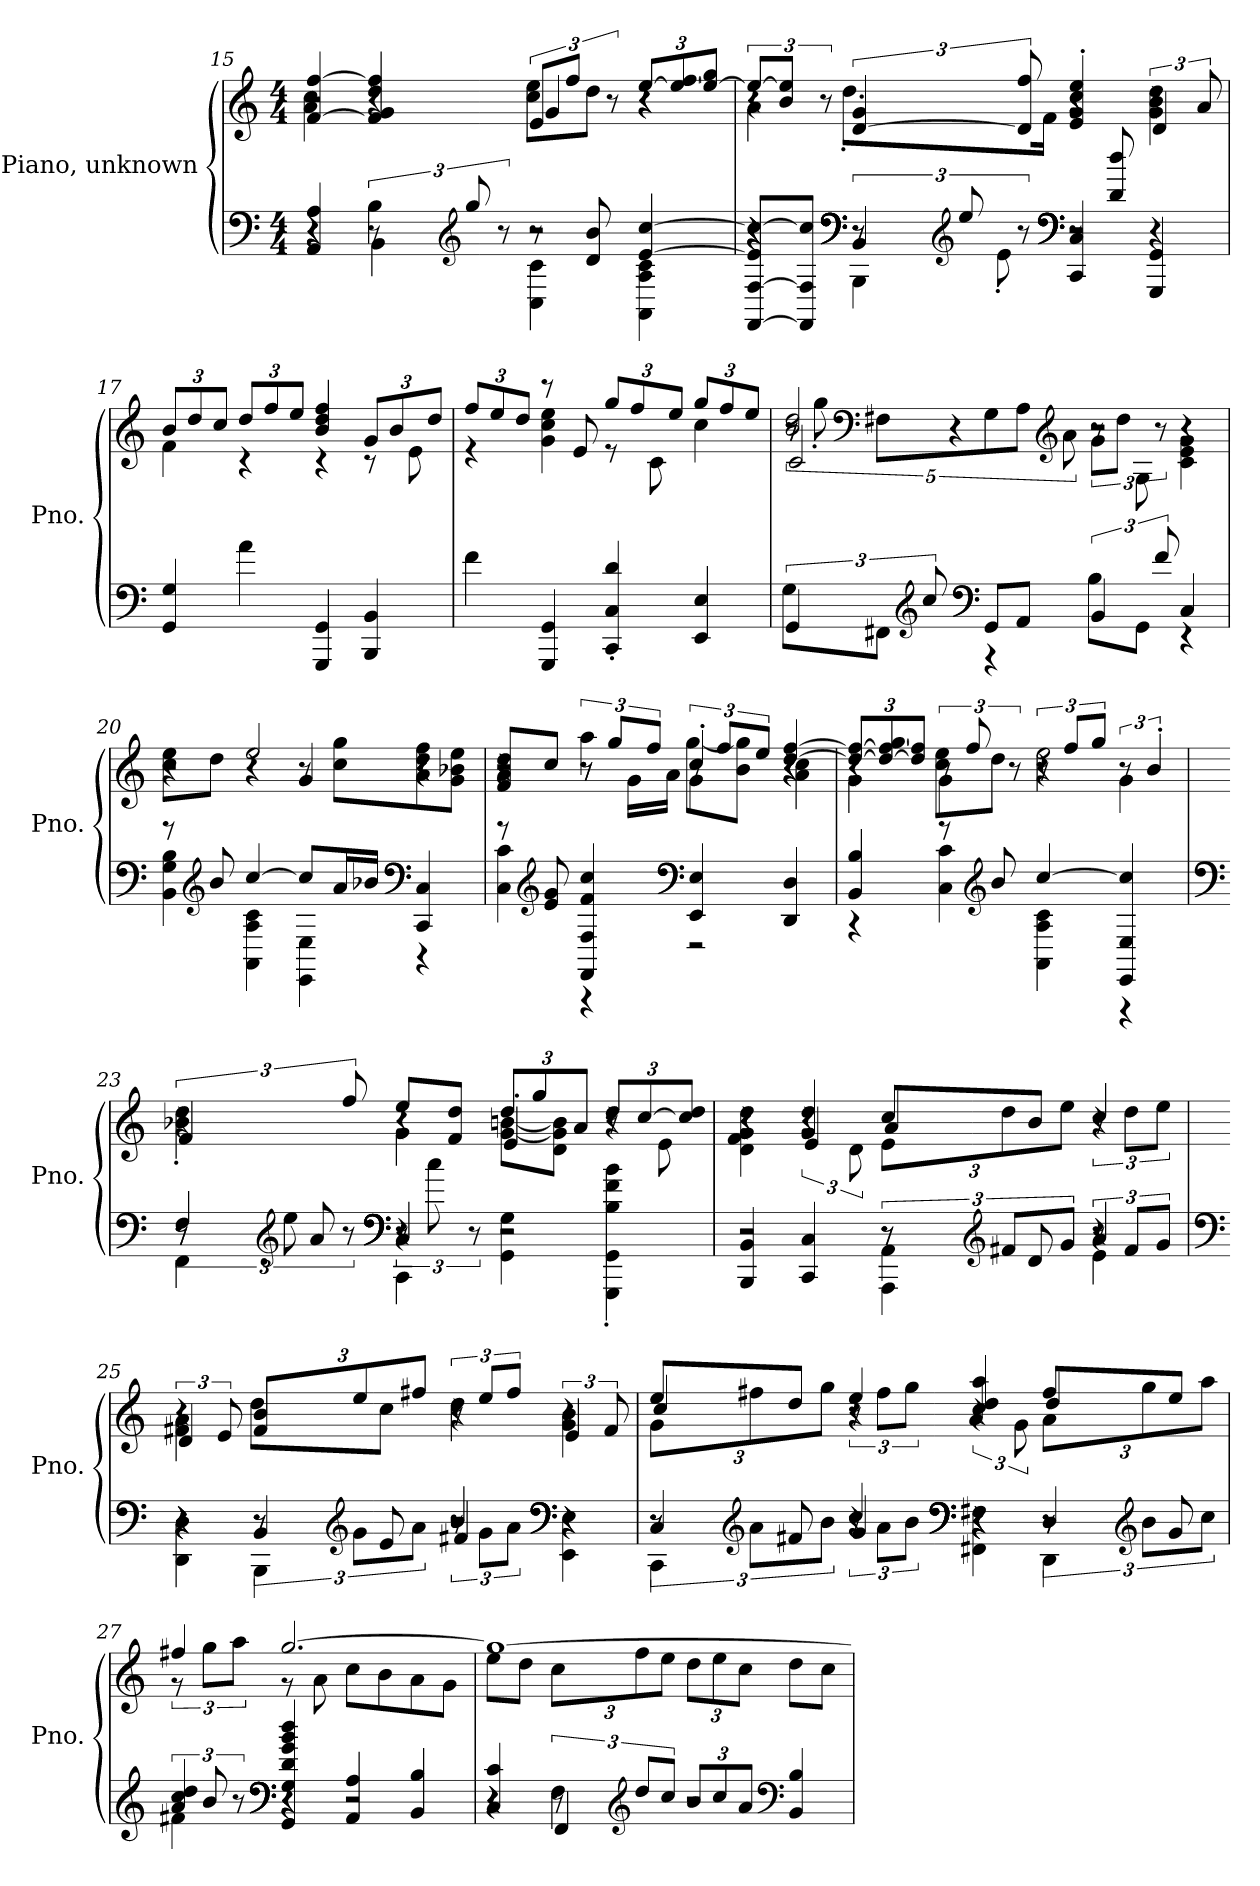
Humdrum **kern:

**kern	**kern
*part1	*part1
*staff2	*staff1
*I"Piano, unknown	*
*I'Pno.	*
!!LO:LB:g=z
*clefF4	*clefG2
*k[]	*k[]
*M4/4	*M4/4
=15	=15
*^	*^
*	*^	*	*^
4AA/ 4A/	4r	4r	[4f/ [4ff/	4a\ 4cc\	2r
12r	4B\	4BB\	4f/] 4g/ 4dd/ 4ff/]	4r	.
*clefG2	*	*	*	*	*
12gg/	.	.	.	.	.
12r	.	.	.	.	.
8r	4C\ 4c\	2r	12e/L	8cc\ 8ee\L	4g/
.	.	.	12ff/J	.	.
8d/ 8b/	.	.	.	8dd\J	.
.	.	.	12r	.	.
*	*	*	*Xbrackettup	*	*
[4e/ [4cc/	4AA\ 4A\ 4c\	.	[12ee/L	4r	4r
.	.	.	12ee/_ 12ff/	.	.
.	.	.	12ee/_ 12gg/J	.	.
=16	=16	=16	=16	=16	=16
*	*	*^	*	*	*
*	*	*	*	*brackettup	*	*
[8FF/ [8F/ 8e/] 8cc/_L	4r	4r	4r	12ee/L_	4a\	4r
.	.	.	.	12b/ 12ee/]J	.	.
8FF/] 8F/] 8cc/]J	.	.	.	.	.	.
.	.	.	.	12r	.	.
*clefF4	*	*	*	*	*	*
12r	8r	4BB/	4BBB\	[6d/	8.dd'\L	4g/
*clefG2	*	*	*	*	*	*
12ee/	.	.	.	.	.	.
.	8e'\	.	.	.	.	.
12r	.	.	.	12d/] 12ff/	.	.
.	.	.	.	.	16f\Jk	.
*clefF4	*	*	*	*	*	*
8r	2r	4CC/ 4C/	2r	4e/' 4g/' 4cc/' 4ee/'	4r	4r
8d/ 8dd/	.	.	.	.	.	.
4GGG/ 4GG/	.	4r	.	6r	4g\ 4b\ 4dd\	4d/
.	.	.	.	12a/	.	.
*v	*v	*v	*v	*	*	*
*	*v	*v	*v
!!LO:PB:g=z
=17	=17
*	*Xbrackettup
*	*^
4GG/ 4G/	12b/L	4f\
.	12dd/	.
.	12cc/J	.
4a\	12dd/L	4r
.	12ff/	.
.	12ee/J	.
4GGG/ 4GG/	4b/ 4dd/ 4ff/	4r
4BBB/ 4BB/	12g/L	8r
.	12b/	.
.	.	8e\
.	12dd/J	.
=18	=18	=18
4f\	12ff/L	4r
.	12ee/	.
.	12dd/J	.
4GGG/ 4GG/	8r	4g\ 4cc\ 4ee\
.	8e/	.
4CC/' 4C/' 4d/'	12gg/L	8r
.	12ff/	.
.	.	8c\
.	12ee/J	.
4EE/ 4E/	12gg/L	4cc\
.	12ff/	.
.	12ee/J	.
=19	=19	=19
*^	*	*
*	*	*	*brackettup
*	*	*^	*^
6GG/	8G\L	2b/ 2dd/	10r	2c/	8r
.	.	.	10gg'\	.	.
*	*	*clefF4	*	*	*
.	8FF#X\J	.	.	.	8F#X\L
*clefG2	*	*	*	*	*
12cc/	.	.	.	.	.
.	.	.	5r	.	.
*clefF4	*	*	*	*	*
8GG/L	4r	.	.	.	8G\
8AA/J	.	.	.	.	8A\J
*	*	*clefG2	*	*	*
.	.	.	10a\	.	.
6BB/	8B\L	2r	12g\L	2r	8r
.	.	.	12dd\J	.	.
.	8GG\J	.	.	.	8G\
12f/	.	.	12r	.	.
4C/	4r	.	4c\ 4e\ 4g\	.	4r
*	*	*	*	*v	*v
!!LO:LB:g=z
=20	=20	=20	=20	=20
8r	4BB\ 4G\ 4B\	4r	8cc\ 8ee\L	2r
*clefG2	*	*	*	*
8b/	.	.	8dd\J	.
[4cc/	4AA\ 4A\ 4c\	2ee/	4r	.
8cc/L]	4EE\ 4E\	.	8r	4g/
16a/L	.	.	8cc\ 8gg\L	.
16b-X/JJ	.	.	.	.
*clefF4	*	*	*	*
4CC/ 4C/	4r	4r	8a\ 8dd\ 8ff\	4r
.	.	.	8g\ 8b-X\ 8ee\J	.
=21	=21	=21	=21	=21
*	*	*	*	*^
8r	4C\ 4c\	8f/ 8a/ 8dd/L	4r	2r	4r
*clefG2	*	*	*	*	*
8e/ 8g/	.	8cc/J	.	.	.
4FF/ 4F/ 4f/ 4cc/	4r	12r	4aa\	.	8r
.	.	12gg/L	.	.	.
.	.	.	.	.	16g\LL
.	.	12ff/J	.	.	.
.	.	.	.	.	16a\JJ
*clefF4	*	*	*	*	*
4EE/ 4E/	2r	12r	4g\	4cc'/	[8gg\L
.	.	12ff/L	.	.	.
.	.	.	.	.	8b\ 8gg\]J
.	.	12ee/J	.	.	.
4DD/ 4D/	.	[4dd/ [4ff/	4r	4r	4a\ 4cc\
*	*	*v	*v	*v	*v
=22	=22	=22
*	*	*Xbrackettup
*	*	*^
*	*	*	*^
4BB/ 4B/	4r	12dd/_ 12ff/_L	4r	4g\
.	.	12dd/_ 12ff/_ 12gg/	.	.
.	.	12dd/] 12ff/]J	.	.
*	*	*brackettup	*	*
8r	4C\ 4c\	12r	4g\	8cc\ 8ee\L
.	.	12ff/	.	.
*clefG2	*	*	*	*
8b/	.	.	.	8dd\J
.	.	12r	.	.
[4cc/	4AA\ 4A\ 4c\	12r	2ee\	4r
.	.	12ff/L	.	.
.	.	12gg/J	.	.
4EE/ 4E/ 4cc/]	4r	12r	.	4g\
.	.	6b'/	.	.
*v	*v	*	*	*
!!LO:LB:g=z	!!	!!
=23	=23	=23	=23
*clefF4	*	*	*
*^	*	*	*
*	*^	*	*	*
*	*	*^	*	*	*
8r	12r	4F/	4FF\	6r	4b-X\' 4dd\'	4f/
*clefG2	*	*	*	*	*	*
.	12ee\	.	.	.	.	.
8a/	.	.	.	.	.	.
.	12r	.	.	12ff/	.	.
*clefF4	*	*	*	*	*	*
4C/	12r	4r	4CC\	8ee/L	4g\	4r
.	12cc\	.	.	.	.	.
.	.	.	.	8f/ 8dd/J	.	.
.	12r	.	.	.	.	.
*	*	*	*	*Xbrackettup	*	*
2r	4GG\ 4G\	2r	2r	12dd/L	[8g\ [8bn\L	4e'/
.	.	.	.	12gg/	.	.
.	.	.	.	.	8d\ 8g\] 8b\]J	.
.	.	.	.	12a/J	.	.
.	4GGG\' 4GG\' 4B\' 4f\' 4b\'	.	.	12dd/L	8r	4r
.	.	.	.	[12cc/	.	.
.	.	.	.	.	8e\	.
.	.	.	.	12cc/] 12dd/J	.	.
=24	=24	=24	=24	=24	=24	=24
2r	2r	4BBB/ 4BB/	2r	4r	4d\ 4f\ 4g\ 4dd\	4r
*	*	*	*	*	*brackettup	*
.	.	4CC/ 4C/	.	4g/ 4dd/	6r	4e/
.	.	.	.	.	12d\	.
*	*	*	*	*	*Xbrackettup	*
8r	4AA\	12r	4AAA\	8cc/L	12e\L	4a/
*clefG2	*	*	*	*	*	*
.	.	12f#X/L	.	.	12dd\	.
8d/	.	.	.	8b/J	.	.
.	.	12g/J	.	.	12ee\J	.
*	*	*	*	*	*brackettup	*
4a/	4e\	12r	4r	4cc/	12r	4r
.	.	12f#/L	.	.	12dd\L	.
.	.	12g/J	.	.	12ee\J	.
!!LO:LB:g=z	!!	!!
=25	=25	=25	=25	=25	=25	=25
*clefF4	*	*	*	*	*	*
4r	4DD\ 4D\	4r	4r	6r	4f#X\ 4a\	4d/
.	.	.	.	12e/	.	.
*	*	*	*	*Xbrackettup	*	*
8r	12r	4BB/	4BBB\	12f#/L	8dd\L	4b/
*clefG2	*	*	*	*	*	*
.	12g\L	.	.	12ee/	.	.
8e/	.	.	.	.	8cc\J	.
.	12a\J	.	.	12ff#X/J	.	.
*	*	*	*	*brackettup	*	*
4b/	12r	4f#X/	2r	12r	4dd\	4r
.	12g\L	.	.	12ee/L	.	.
.	12a\J	.	.	12ff#/J	.	.
*clefF4	*	*	*	*	*	*
4r	4EE\ 4E\	4r	.	6r	4g\ 4b\	4e/
.	.	.	.	12f#/	.	.
=26	=26	=26	=26	=26	=26	=26
*	*	*	*	*	*Xbrackettup	*
8r	12r	4C/	4CC\	8ee/L	12g\L	4cc/
*clefG2	*	*	*	*	*	*
.	12a\L	.	.	.	12ff#X\	.
8f#X/	.	.	.	8dd/J	.	.
.	12b\J	.	.	.	12gg\J	.
*	*	*	*	*	*brackettup	*
4cc/	12r	4g/	4r	4ee/	12r	4r
.	12a\L	.	.	.	12ff#\L	.
.	12b\J	.	.	.	12gg\J	.
*clefF4	*	*	*	*	*	*
4r	4FF#X\ 4F#X\	4r	4r	4cc/ 4dd/ 4aa/	6r	4a/
.	.	.	.	.	12g\	.
*	*	*	*	*	*Xbrackettup	*
8r	12r	4D/	4DD\	8ff#/L	12a\L	4dd/
*clefG2	*	*	*	*	*	*
.	12b\L	.	.	.	12gg\	.
8g/	.	.	.	8ee/J	.	.
.	12cc\J	.	.	.	12aa\J	.
*	*	*v	*v	*	*	*
*	*	*	*	*v	*v
!!LO:LB:g=z
=27	=27	=27	=27	=27
*	*	*	*	*brackettup
4a/ 4cc/ 4dd/	4f#X\	12r	4ff#X/	12r
.	.	12b/	.	12gg\L
.	.	12r	.	12aa\J
*clefF4	*	*	*	*
4r	4r	4GG/ 4G/ 4d/ 4g/ 4b/ 4dd/	[2.gg/	8r
.	.	.	.	8a\
2r	2r	4AA/ 4A/	.	8cc\L
.	.	.	.	8b\
.	.	4BB/ 4B/	.	8a\
.	.	.	.	8g\J
=28	=28	=28	=28	=28
4C/ 4c/	4r	4r	1gg_	8ee\L
.	.	.	.	8dd\J
*	*	*	*	*Xbrackettup
12r	4F\	4FF/	.	12cc\L
*clefG2	*	*	*	*
12dd/L	.	.	.	12ff\
12cc/J	.	.	.	12ee\J
*Xbrackettup	*	*	*	*
12b/L	2r	2r	.	12dd\L
12cc/	.	.	.	12ee\
12a/J	.	.	.	12cc\J
*clefF4	*	*	*	*
4BB/ 4B/	.	.	.	8dd\L
.	.	.	.	8cc\J
*v	*v	*v	*	*
*	*v	*v
=	=
*-	*-
